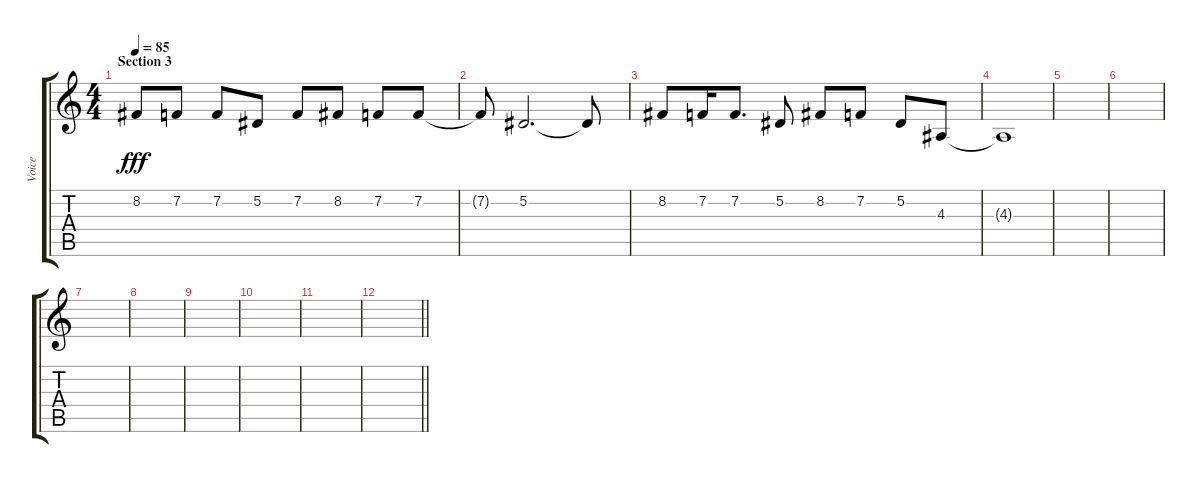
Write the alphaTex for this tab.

\track ("Voice" "Voice") {instrument altosax}
\staff {score tabs}
\tuning (Eb4 Bb3 Gb3 Db3 Ab2 Eb2) {hide}
\ts (4 4)
\section ("" "Section 3")
\tempo 85
\clef g2
\ks c
8.2.8{dy fff} 7.2.8 7.2.8 5.2.8 7.2.8 8.2.8 7.2.8 7.2.8 |
7.2{t}.8 5.2.2{d} 5.2{t}.8 |
8.2.8 7.2.16 7.2.8{d} 5.2.8 8.2.8 7.2.8 5.2.8 4.3.8 |
4.3{t}.1 |
|
|
|
|
|
|
|
\barLineRight lightlight
